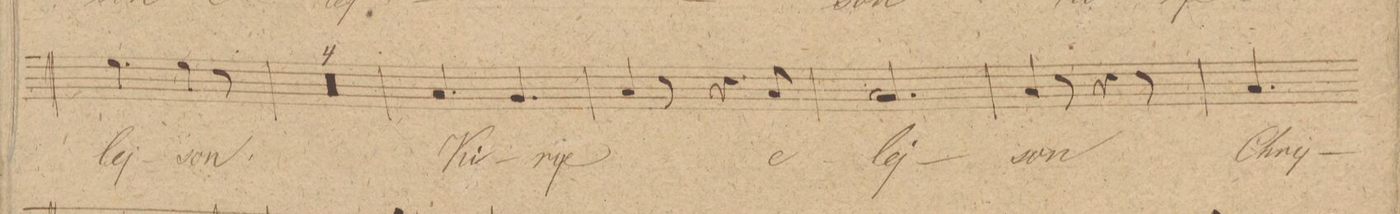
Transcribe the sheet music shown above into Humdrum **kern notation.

**kern	**text	**dynam
*I"Baſso	*	*
*clefF4	*	*
*k[]	*	*
*M6/8	*	*
4.G\	-lej-	.
4G\	-son	.
8r	.	.
=47	=47	=47
0.r	.	.
=48	=48	=48
=49	=49	=49
=50	=50	=50
=51	=51	=51
4.C/	Ki-	.
4.BB/	-rije	.
=52	=52	=52
4C/	.	.
8r	.	.
4r	.	.
8C/	e-	.
=53	=53	=53
2.C/	-lej-	.
=54	=54	=54
4C/	-son	.
8r	.	.
4r	.	.
8r	.	.
=55	=55	=55
4.C/	Chry-	.
*-	*-	*-
